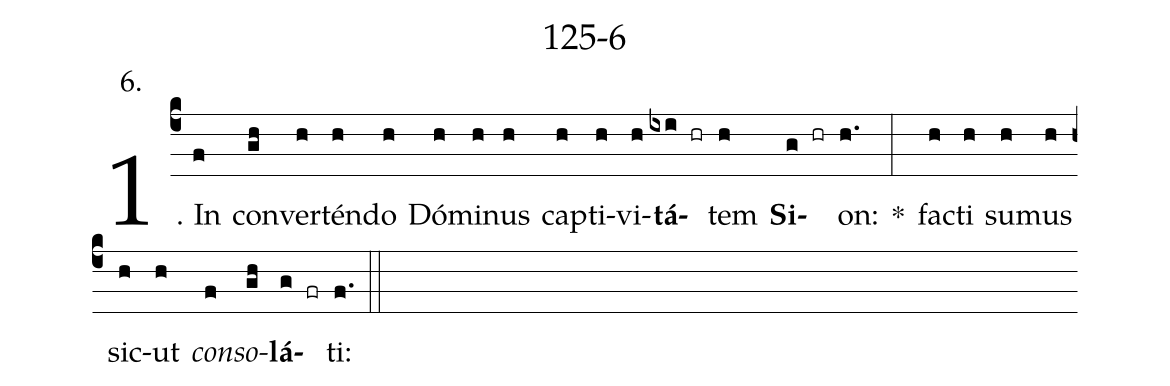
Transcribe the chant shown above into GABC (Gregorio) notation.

name: 125-6;
annotation: 6.;
%%
(c4)1. In(f) con(gh)ver(h)tén(h)do(h) Dó(h)mi(h)nus(h) cap(h)ti(h)vi(h)<b>tá</b>(ixi hr)tem(h) <b>Si</b>(g hr)on:(h.) *(:) fac(h)ti(h) su(h)mus(h) sic(h)ut(h) <i>con</i>(f)<i>so</i>(gh)<b>lá</b>(g fr)ti:(f.) (::)
